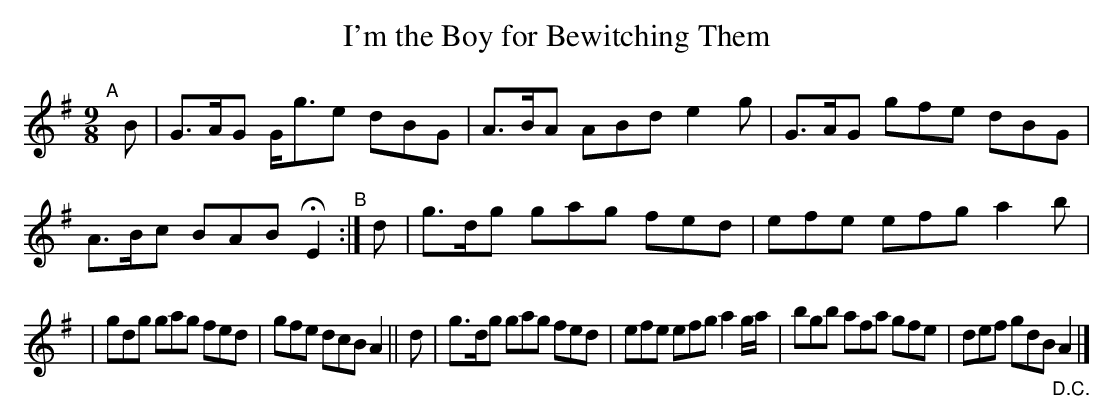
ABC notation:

X:1
T: I'm the Boy for Bewitching Them
M: 9/8
L: 1/8
K: G
"^A"[|]\
B | G>AG G<ge dBG | A>BA ABd e2g | G>AG gfe dBG | A>Bc BAB HE2 "^B":| d | g>dg gag fed | efe efg a2b |
| gdg gag fed | gfe dcB A2 || d | g>dg gag fed | efe efg a2g/a/ | bgb afa gfe | def gdB "_D.C."A2 |]
